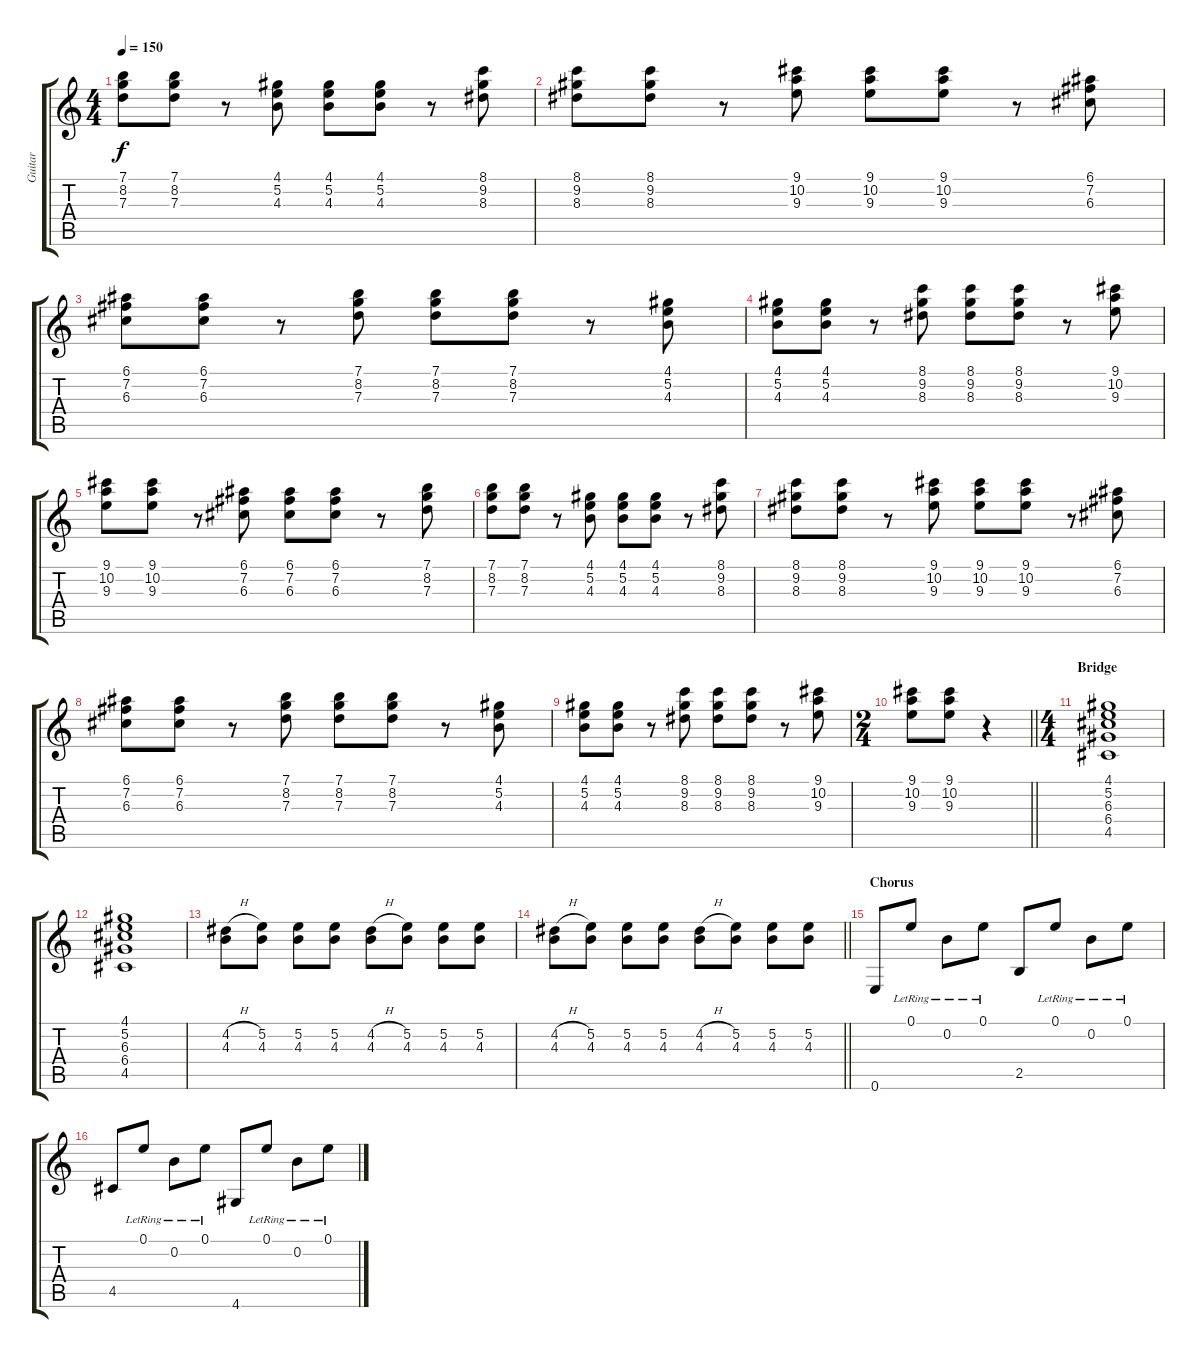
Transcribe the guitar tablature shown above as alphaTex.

\track ("Guitar" "Guitar") {instrument distortionguitar}
\staff {score tabs}
\tuning (E4 B3 G3 D3 A2 E2) {hide}
\ts (4 4)
\tempo 150
\clef g2
\ks c
(7.1 8.2 7.3).8{dy f} (7.1 8.2 7.3).8 r.8 (4.1 5.2 4.3).8 (4.1 5.2 4.3).8 (4.1 5.2 4.3).8 r.8 (8.1 9.2 8.3).8 |
(8.1 9.2 8.3).8 (8.1 9.2 8.3).8 r.8 (9.1 10.2 9.3).8 (9.1 10.2 9.3).8 (9.1 10.2 9.3).8 r.8 (6.1 7.2 6.3).8 |
(6.1 7.2 6.3).8 (6.1 7.2 6.3).8 r.8 (7.1 8.2 7.3).8 (7.1 8.2 7.3).8 (7.1 8.2 7.3).8 r.8 (4.1 5.2 4.3).8 |
(4.1 5.2 4.3).8 (4.1 5.2 4.3).8 r.8 (8.1 9.2 8.3).8 (8.1 9.2 8.3).8 (8.1 9.2 8.3).8 r.8 (9.1 10.2 9.3).8 |
(9.1 10.2 9.3).8 (9.1 10.2 9.3).8 r.8 (6.1 7.2 6.3).8 (6.1 7.2 6.3).8 (6.1 7.2 6.3).8 r.8 (7.1 8.2 7.3).8 |
(7.1 8.2 7.3).8 (7.1 8.2 7.3).8 r.8 (4.1 5.2 4.3).8 (4.1 5.2 4.3).8 (4.1 5.2 4.3).8 r.8 (8.1 9.2 8.3).8 |
(8.1 9.2 8.3).8 (8.1 9.2 8.3).8 r.8 (9.1 10.2 9.3).8 (9.1 10.2 9.3).8 (9.1 10.2 9.3).8 r.8 (6.1 7.2 6.3).8 |
(6.1 7.2 6.3).8 (6.1 7.2 6.3).8 r.8 (7.1 8.2 7.3).8 (7.1 8.2 7.3).8 (7.1 8.2 7.3).8 r.8 (4.1 5.2 4.3).8 |
(4.1 5.2 4.3).8 (4.1 5.2 4.3).8 r.8 (8.1 9.2 8.3).8 (8.1 9.2 8.3).8 (8.1 9.2 8.3).8 r.8 (9.1 10.2 9.3).8 |
\ts (2 4)
\barLineRight lightlight
(9.1 10.2 9.3).8 (9.1 10.2 9.3).8 r.4 |
\ts (4 4)
\section ("" "Bridge")
(4.1 5.2 6.3 6.4 4.5).1 |
(4.1 5.2 6.3 6.4 4.5).1 |
(4.2{h} 4.3).8 (5.2 4.3).8 (5.2 4.3).8 (5.2 4.3).8 (4.2{h} 4.3).8 (5.2 4.3).8 (5.2 4.3).8 (5.2 4.3).8 |
\barLineRight lightlight
(4.2{h} 4.3).8 (5.2 4.3).8 (5.2 4.3).8 (5.2 4.3).8 (4.2{h} 4.3).8 (5.2 4.3).8 (5.2 4.3).8 (5.2 4.3).8 |
\section ("" "Chorus")
0.6.8 0.1{lr}.8 0.2{lr}.8 0.1{lr}.8 2.5.8 0.1{lr}.8 0.2{lr}.8 0.1{lr}.8 |
4.5.8 0.1{lr}.8 0.2{lr}.8 0.1{lr}.8 4.6.8 0.1{lr}.8 0.2{lr}.8 0.1{lr}.8
